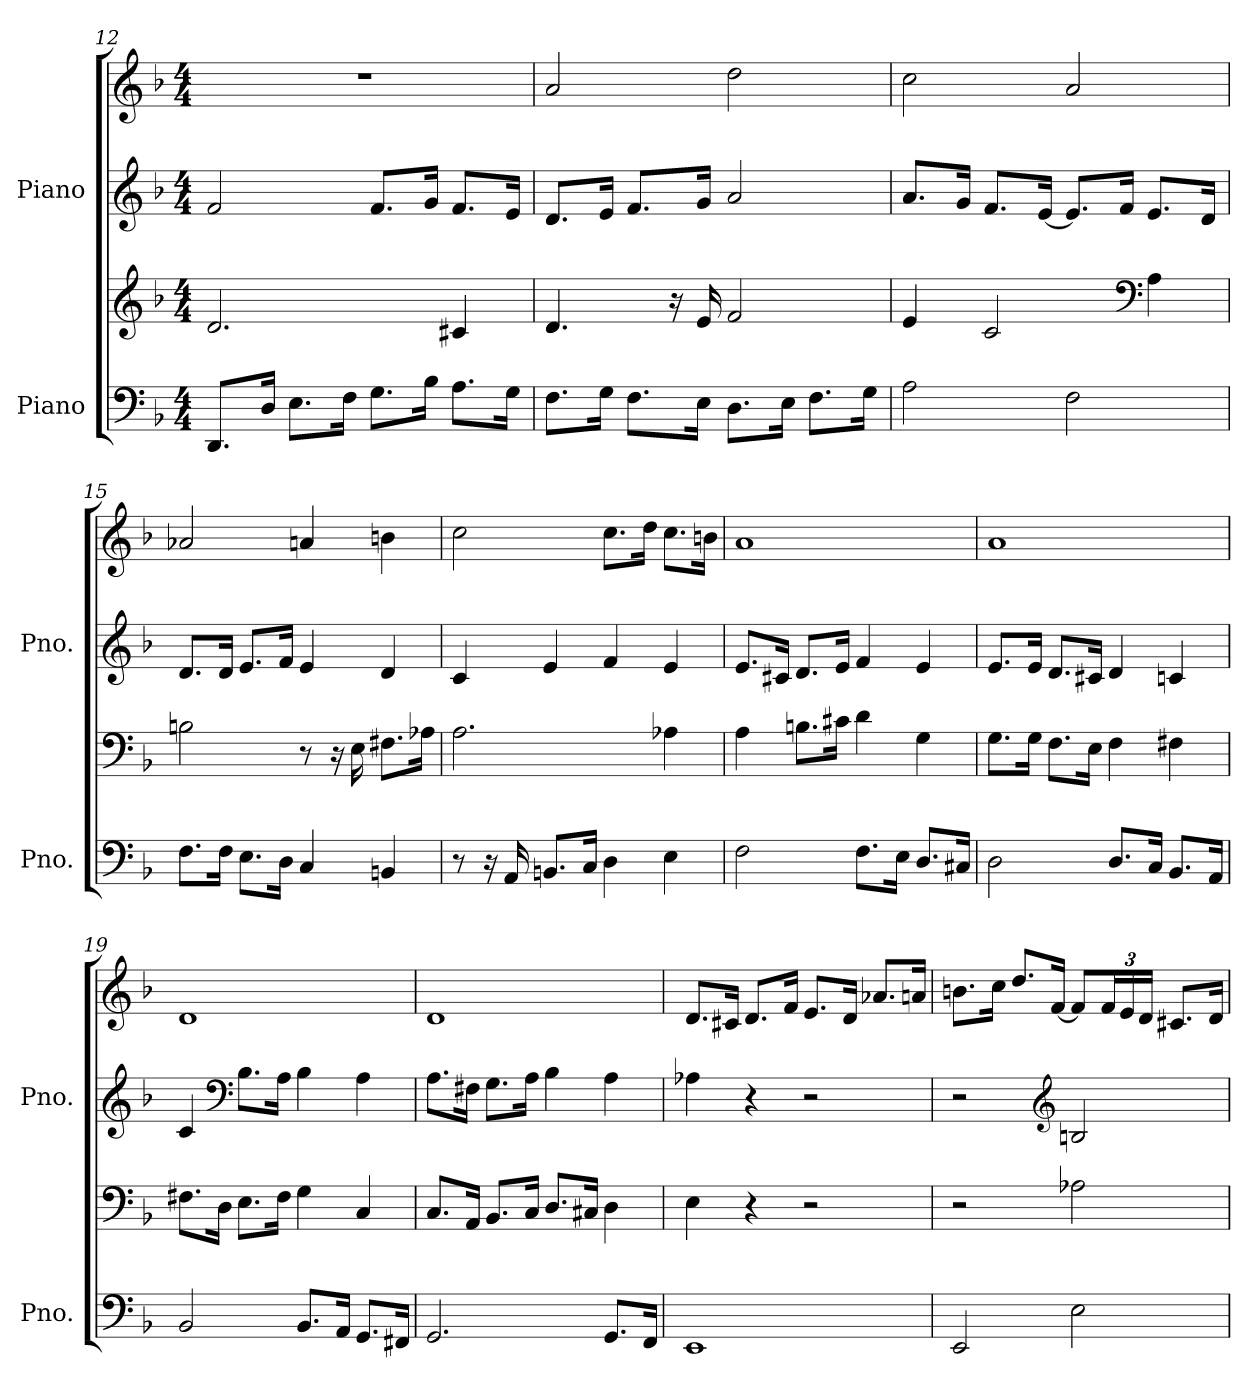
**kern	**kern	**kern	**kern
*part2	*part2	*part1	*part1
*staff4	*staff3	*staff2	*staff1
*I"Piano	*	*I"Piano	*
*I'Pno.	*	*I'Pno.	*
*clefF4	*clefG2	*clefG2	*clefG2
*k[b-]	*k[b-]	*k[b-]	*k[b-]
*M4/4	*M4/4	*M4/4	*M4/4
=12	=12	=12	=12
8.DD/L	2.d/	2f/	1r
16D/Jk	.	.	.
8.E\L	.	.	.
16F\Jk	.	.	.
8.G\L	.	8.f/L	.
16B-\Jk	.	16g/Jk	.
8.A\L	4c#X/	8.f/L	.
16G\Jk	.	16e/Jk	.
!!LO:PB:g=z
=13	=13	=13	=13
8.F\L	4.d/	8.d/L	2a/
16G\Jk	.	16e/Jk	.
8.F\L	.	8.f/L	.
.	16r	.	.
16E\Jk	16e/	16g/Jk	.
8.D\L	2f/	2a/	2dd\
16E\Jk	.	.	.
8.F\L	.	.	.
16G\Jk	.	.	.
=14	=14	=14	=14
2A\	4e/	8.a/L	2cc\
.	.	16g/Jk	.
.	2c/	8.f/L	.
.	.	[16e/Jk	.
2F\	.	8.e/L]	2a/
.	.	16f/Jk	.
*	*clefF4	*	*
.	4A\	8.e/L	.
.	.	16d/Jk	.
=15	=15	=15	=15
8.F\L	2Bn\	8.d/L	2a-X/
16F\Jk	.	16d/Jk	.
8.E\L	.	8.e/L	.
16D\Jk	.	16f/Jk	.
4C/	8r	4e/	4an/
.	16r	.	.
.	16E\	.	.
4BBn/	8.F#X\L	4d/	4bn\
.	16A-X\Jk	.	.
!!LO:LB:g=z
=16	=16	=16	=16
8r	2.A\	4c/	2cc\
16r	.	.	.
16AA/	.	.	.
8.BBn/L	.	4e/	.
16C/Jk	.	.	.
4D\	.	4f/	8.cc\L
.	.	.	16dd\Jk
4E\	4A-X\	4e/	8.cc\L
.	.	.	16bn\Jk
=17	=17	=17	=17
2F\	4A\	8.e/L	1a
.	.	16c#X/Jk	.
.	8.Bn\L	8.d/L	.
.	16c#X\Jk	16e/Jk	.
8.F\L	4d\	4f/	.
16E\Jk	.	.	.
8.D/L	4G\	4e/	.
16C#X/Jk	.	.	.
=18	=18	=18	=18
2D\	8.G\L	8.e/L	1a
.	16G\Jk	16e/Jk	.
.	8.F\L	8.d/L	.
.	16E\Jk	16c#X/Jk	.
8.D/L	4F\	4d/	.
16C/Jk	.	.	.
8.BB-/L	4F#X\	4cn/	.
16AA/Jk	.	.	.
!!LO:LB:g=z
=19	=19	=19	=19
2BB-/	8.F#X\L	4c/	1d
.	16D\Jk	.	.
*	*	*clefF4	*
.	8.E\L	8.B-\L	.
.	16F#\Jk	16A\Jk	.
8.BB-/L	4G\	4B-\	.
16AA/Jk	.	.	.
8.GG/L	4C/	4A\	.
16FF#X/Jk	.	.	.
=20	=20	=20	=20
2.GG/	8.C/L	8.A\L	1d
.	16AA/Jk	16F#X\Jk	.
.	8.BB-/L	8.G\L	.
.	16C/Jk	16A\Jk	.
.	8.D/L	4B-\	.
.	16C#X/Jk	.	.
8.GG/L	4D\	4A\	.
16FF/Jk	.	.	.
=21	=21	=21	=21
1EE	4E\	4A-X\	8.d/L
.	.	.	16c#X/Jk
.	4r	4r	8.d/L
.	.	.	16f/Jk
.	2r	2r	8.e/L
.	.	.	16d/Jk
.	.	.	8.a-X/L
.	.	.	16an/Jk
!!LO:PB:g=z
=22	=22	=22	=22
2EE/	2r	2r	8.bn\L
.	.	.	16cc\Jk
.	.	.	8.dd/L
.	.	.	[16f/Jk
*	*	*clefG2	*
2E\	2A-X\	2Bn/	8f/L]
*	*	*	*Xbrackettup
.	.	.	24f/L
.	.	.	24e/
.	.	.	24d/JJ
.	.	.	8.c#X/L
.	.	.	16d/Jk
=	=	=	=
*-	*-	*-	*-
